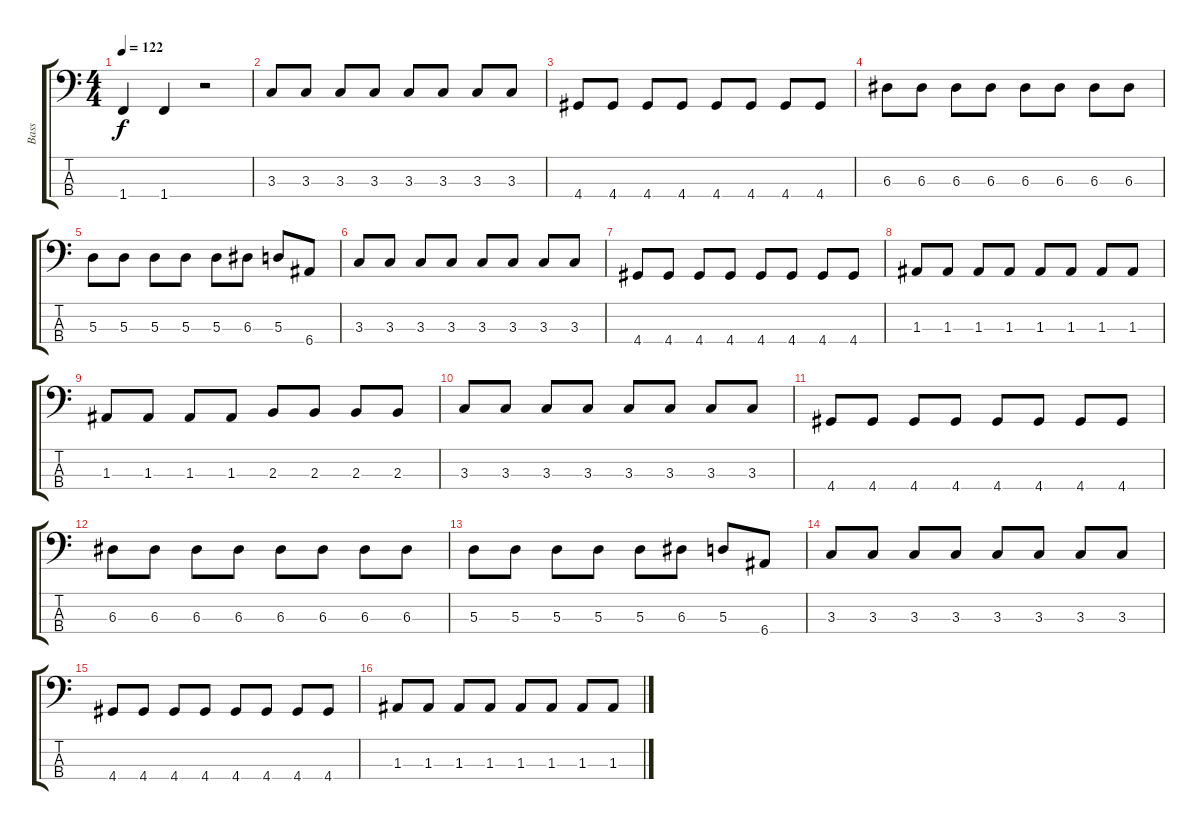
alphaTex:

\track ("Bass" "Bass") {instrument electricbasspick}
\staff {score tabs}
\tuning (G2 D2 A1 E1) {hide}
\ts (4 4)
\tempo 122
\clef f4
\ks c
1.4.4{dy f} 1.4.4 r.2 |
3.3.8 3.3.8 3.3.8 3.3.8 3.3.8 3.3.8 3.3.8 3.3.8 |
4.4.8 4.4.8 4.4.8 4.4.8 4.4.8 4.4.8 4.4.8 4.4.8 |
6.3.8 6.3.8 6.3.8 6.3.8 6.3.8 6.3.8 6.3.8 6.3.8 |
5.3.8 5.3.8 5.3.8 5.3.8 5.3.8 6.3.8 5.3.8 6.4.8 |
3.3.8 3.3.8 3.3.8 3.3.8 3.3.8 3.3.8 3.3.8 3.3.8 |
4.4.8 4.4.8 4.4.8 4.4.8 4.4.8 4.4.8 4.4.8 4.4.8 |
1.3.8 1.3.8 1.3.8 1.3.8 1.3.8 1.3.8 1.3.8 1.3.8 |
1.3.8 1.3.8 1.3.8 1.3.8 2.3.8 2.3.8 2.3.8 2.3.8 |
3.3.8 3.3.8 3.3.8 3.3.8 3.3.8 3.3.8 3.3.8 3.3.8 |
4.4.8 4.4.8 4.4.8 4.4.8 4.4.8 4.4.8 4.4.8 4.4.8 |
6.3.8 6.3.8 6.3.8 6.3.8 6.3.8 6.3.8 6.3.8 6.3.8 |
5.3.8 5.3.8 5.3.8 5.3.8 5.3.8 6.3.8 5.3.8 6.4.8 |
3.3.8 3.3.8 3.3.8 3.3.8 3.3.8 3.3.8 3.3.8 3.3.8 |
4.4.8 4.4.8 4.4.8 4.4.8 4.4.8 4.4.8 4.4.8 4.4.8 |
1.3.8 1.3.8 1.3.8 1.3.8 1.3.8 1.3.8 1.3.8 1.3.8
